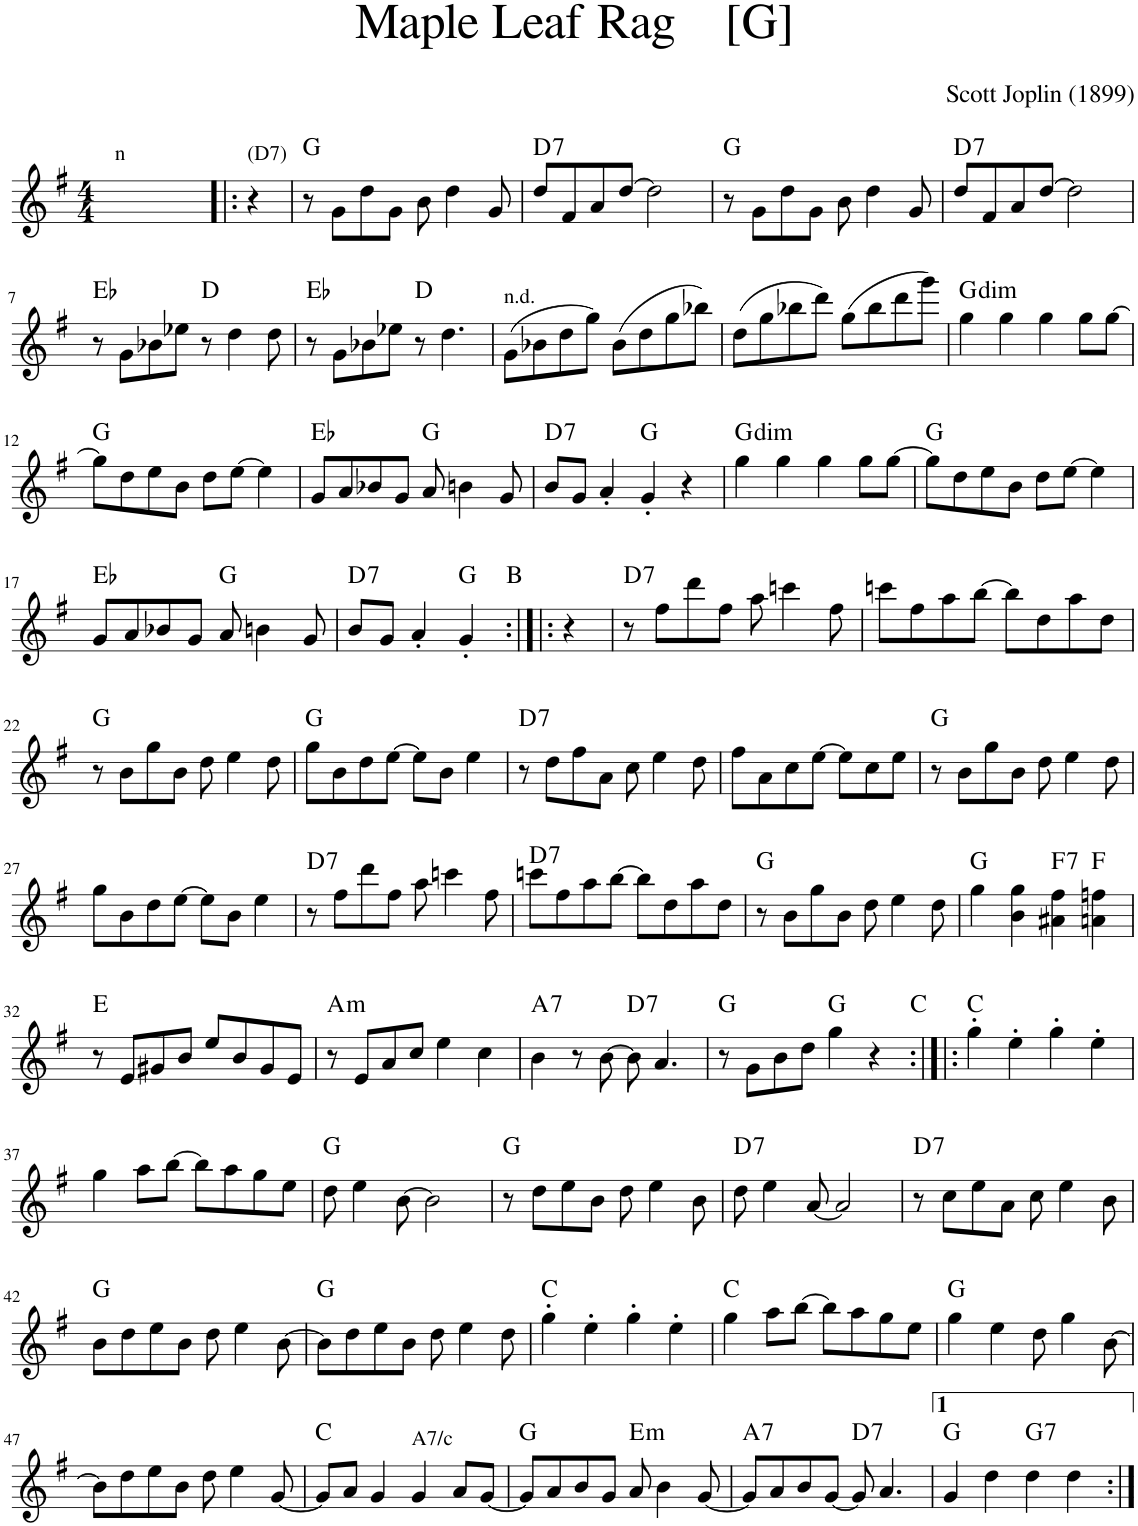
**kern	**harte
*part1	*part1
*staff1	*
*I"Piano	*
*I'Pno	*
*clefG2	*
*k[f#]	*
*G:	*
*M4/4	*
=1	=1
!LO:TX:a:t=n	!
1ryy	.
=2!|:	=2!|:
!LO:TX:a:t=(D7)	!
4r	.
=3	=3
8r	G:maj
8g\L	.
8dd\	.
8g\J	.
8b\	.
4dd\	.
8g/	.
=4	=4
!	!LO:H:kt=7
8dd/L	D:7
8f#/	.
8a/	.
[8dd/J	.
2dd\]	.
=5	=5
8r	G:maj
8g\L	.
8dd\	.
8g\J	.
8b\	.
4dd\	.
8g/	.
=6	=6
!	!LO:H:kt=7
8dd/L	D:7
8f#/	.
8a/	.
[8dd/J	.
2dd\]	.
!!LO:LB:g=z
=7	=7
8r	Eb:maj
8g\L	.
8b-X\	.
8ee-X\J	.
8r	D:maj
4dd\	.
8dd\	.
=8	=8
8r	Eb:maj
8g\L	.
8b-X\	.
8ee-X\J	.
8r	D:maj
4.dd\	.
=9	=9
!LO:TX:a:t=n.d.	!
(8g\L	.
8b-X\	.
8dd\	.
8gg\J)	.
(8b-\L	.
8dd\	.
8gg\	.
8bb-X\J)	.
=10	=10
(8dd\L	.
8gg\	.
8bb-X\	.
8ddd\J)	.
(8gg\L	.
8bb-\	.
8ddd\	.
8ggg\J)	.
=11	=11
!	!LO:H:kt=dim
4gg\	G:dim
4gg\	.
4gg\	.
8gg\L	.
[8gg\J	.
!!LO:LB:g=z
=12	=12
8gg\L]	G:maj
8dd\	.
8ee\	.
8b\J	.
8dd\L	.
[8ee\J	.
4ee\]	.
=13	=13
8g/L	Eb:maj
8a/	.
8b-X/	.
8g/J	.
8a/	G:maj
4bn\	.
8g/	.
=14	=14
!	!LO:H:kt=7
8b/L	D:7
8g/J	.
4a'/	.
4g'/	G:maj
4r	.
=15	=15
!	!LO:H:kt=dim
4gg\	G:dim
4gg\	.
4gg\	.
8gg\L	.
[8gg\J	.
=16	=16
8gg\L]	G:maj
8dd\	.
8ee\	.
8b\J	.
8dd\L	.
[8ee\J	.
4ee\]	.
!!LO:LB:g=z
=17	=17
8g/L	Eb:maj
8a/	.
8b-X/	.
8g/J	.
8a/	G:maj
4bn\	.
8g/	.
=18	=18
!	!LO:H:kt=7
8b/L	D:7
8g/J	.
4a'/	.
4g'/	G:maj
=19:|!|:	=19:|!|:
4r	.
=20	=20
!	!LO:H:kt=7
8r	D:7
8ff#\L	.
8ddd\	.
8ff#\J	.
8aa\	.
4cccn\	.
8ff#\	.
=21	=21
8cccn\L	.
8ff#\	.
8aa\	.
[8bb\J	.
8bb\L]	.
8dd\	.
8aa\	.
8dd\J	.
!!LO:LB:g=z
=22	=22
8r	G:maj
8b\L	.
8gg\	.
8b\J	.
8dd\	.
4ee\	.
8dd\	.
=23	=23
8gg\L	G:maj
8b\	.
8dd\	.
[8ee\J	.
8ee\L]	.
8b\J	.
4ee\	.
=24	=24
!	!LO:H:kt=7
8r	D:7
8dd\L	.
8ff#\	.
8a\J	.
8cc\	.
4ee\	.
8dd\	.
=25	=25
8ff#\L	.
8a\	.
8cc\	.
[8ee\J	.
8ee\L]	.
8cc\	.
8ee\J	.
=26	=26
8r	G:maj
8b\L	.
8gg\	.
8b\J	.
8dd\	.
4ee\	.
8dd\	.
!!LO:LB:g=z
=27	=27
8gg\L	.
8b\	.
8dd\	.
[8ee\J	.
8ee\L]	.
8b\J	.
4ee\	.
=28	=28
!	!LO:H:kt=7
8r	D:7
8ff#\L	.
8ddd\	.
8ff#\J	.
8aa\	.
4cccn\	.
8ff#\	.
=29	=29
!	!LO:H:kt=7
8cccn\L	D:7
8ff#\	.
8aa\	.
[8bb\J	.
8bb\L]	.
8dd\	.
8aa\	.
8dd\J	.
=30	=30
8r	G:maj
8b\L	.
8gg\	.
8b\J	.
8dd\	.
4ee\	.
8dd\	.
=31	=31
4gg\	G:maj
4b\ 4gg\	.
!	!LO:H:kt=7
4a#X\ 4ff#\	F:7
4an\ 4ffn\	F:maj
!!LO:LB:g=z
=32	=32
8r	E:maj
8e/L	.
8g#X/	.
8b/J	.
8ee/L	.
8b/	.
8g#/	.
8e/J	.
=33	=33
!	!LO:H:kt=m
8r	A:min
8e/L	.
8a/	.
8cc/J	.
4ee\	.
4cc\	.
=34	=34
!	!LO:H:kt=7
4b\	A:7
8r	.
[8b\	.
!	!LO:H:kt=7
8b\]	D:7
4.a/	.
=35	=35
8r	G:maj
8g\L	.
8b\	.
8dd\J	.
4gg\	G:maj
4r	.
=36:|!|:	=36:|!|:
4gg'\	C:maj
4ee'\	.
4gg'\	.
4ee'\	.
!!LO:LB:g=z
=37	=37
4gg\	.
8aa\L	.
[8bb\J	.
8bb\L]	.
8aa\	.
8gg\	.
8ee\J	.
=38	=38
8dd\	G:maj
4ee\	.
[8b\	.
2b\]	.
=39	=39
8r	G:maj
8dd\L	.
8ee\	.
8b\J	.
8dd\	.
4ee\	.
8b\	.
=40	=40
!	!LO:H:kt=7
8dd\	D:7
4ee\	.
[8a/	.
2a/]	.
=41	=41
!	!LO:H:kt=7
8r	D:7
8cc\L	.
8ee\	.
8a\J	.
8cc\	.
4ee\	.
8b\	.
!!LO:LB:g=z
=42	=42
8b\L	G:maj
8dd\	.
8ee\	.
8b\J	.
8dd\	.
4ee\	.
[8b\	.
=43	=43
8b\L]	G:maj
8dd\	.
8ee\	.
8b\J	.
8dd\	.
4ee\	.
8dd\	.
=44	=44
4gg'\	C:maj
4ee'\	.
4gg'\	.
4ee'\	.
=45	=45
4gg\	C:maj
8aa\L	.
[8bb\J	.
8bb\L]	.
8aa\	.
8gg\	.
8ee\J	.
=46	=46
4gg\	G:maj
4ee\	.
8dd\	.
4gg\	.
[8b\	.
!!LO:LB:g=z
=47	=47
8b\L]	.
8dd\	.
8ee\	.
8b\J	.
8dd\	.
4ee\	.
[8g/	.
=48	=48
8g/L]	C:maj
8a/J	.
4g/	.
!LO:TX:a:t=A7/c	!
4g/	.
8a/L	.
[8g/J	.
=49	=49
8g/L]	G:maj
8a/	.
8b/	.
8g/J	.
!	!LO:H:kt=m
8a/	E:min
4b\	.
[8g/	.
=50	=50
!	!LO:H:kt=7
8g/L]	A:7
8a/	.
8b/	.
[8g/J	.
!	!LO:H:kt=7
8g/]	D:7
4.a/	.
=51	=51
4g/	G:maj
4dd\	.
!	!LO:H:kt=7
4dd\	G:7
4dd\	.
=:|!	=:|!
*-	*-
